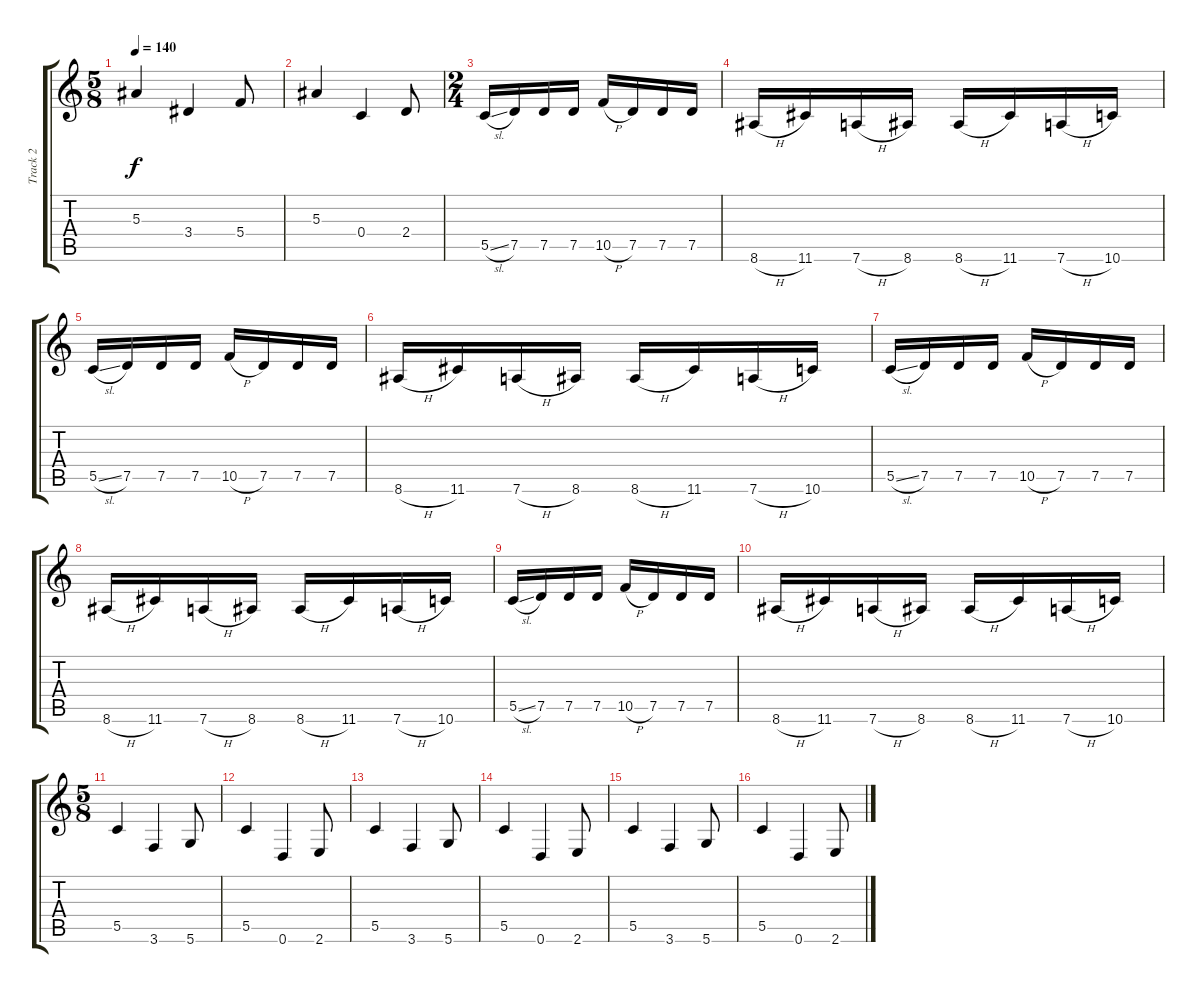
\track ("Track 2" "Track 2") {instrument distortionguitar}
\staff {score tabs}
\tuning (D4 A3 F3 C3 G2 D2) {hide}
\ts (5 8)
\tempo 140
\clef g2
\ks c
5.3.4{dy f} 3.4.4 5.4.8 |
5.3.4 0.4.4 2.4.8 |
\ts (2 4)
5.5{sl}.16 7.5.16 7.5.16 7.5.16 10.5{h}.16 7.5.16 7.5.16 7.5.16 |
8.6{h}.16 11.6.16 7.6{h}.16 8.6.16 8.6{h}.16 11.6.16 7.6{h}.16 10.6.16 |
5.5{sl}.16 7.5.16 7.5.16 7.5.16 10.5{h}.16 7.5.16 7.5.16 7.5.16 |
8.6{h}.16 11.6.16 7.6{h}.16 8.6.16 8.6{h}.16 11.6.16 7.6{h}.16 10.6.16 |
5.5{sl}.16 7.5.16 7.5.16 7.5.16 10.5{h}.16 7.5.16 7.5.16 7.5.16 |
8.6{h}.16 11.6.16 7.6{h}.16 8.6.16 8.6{h}.16 11.6.16 7.6{h}.16 10.6.16 |
5.5{sl}.16 7.5.16 7.5.16 7.5.16 10.5{h}.16 7.5.16 7.5.16 7.5.16 |
8.6{h}.16 11.6.16 7.6{h}.16 8.6.16 8.6{h}.16 11.6.16 7.6{h}.16 10.6.16 |
\ts (5 8)
5.5.4 3.6.4 5.6.8 |
5.5.4 0.6.4 2.6.8 |
5.5.4 3.6.4 5.6.8 |
5.5.4 0.6.4 2.6.8 |
5.5.4 3.6.4 5.6.8 |
5.5.4 0.6.4 2.6.8
